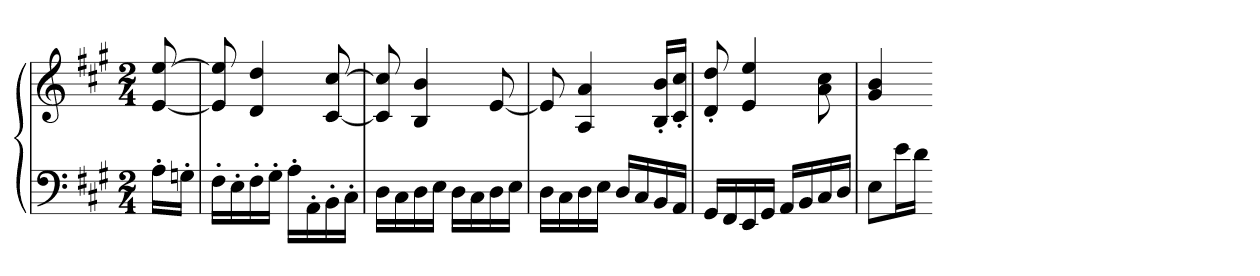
**kern	**kern
*part1	*part1
*staff2	*staff1
*clefF4	*clefG2
*k[f#c#g#]	*k[f#c#g#]
*A:	*A:
*M2/4	*M2/4
=	=
16A'LL	[8e [8ee
16Gn'JJ	.
=	=
16F#'LL	8e] 8ee]
16E'	.
16F#'	4d 4dd
16G#'JJ	.
16A'LL	.
16AA'	.
16BB'	[8c# [8cc#
16C#'JJ	.
=	=
16DLL	8c#] 8cc#]
16C#	.
16D	4B 4b
16EJJ	.
16DLL	.
16C#	.
16D	[8e
16EJJ	.
=	=
16DLL	8e]
16C#	.
16D	4A 4a
16EJJ	.
16DLL	.
16C#	.
16BB	16B' 16b'LL
16AAJJ	16c#' 16cc#'JJ
=	=
16GG#LL	8d' 8dd'
16FF#	.
16EE	4e 4ee
16GG#JJ	.
16AALL	.
16BB	.
16C#	8a 8cc#
16DJJ	.
=	=
8EL	4g# 4b
16eL	.
16dJJ	.
=-	=-
*-	*-
